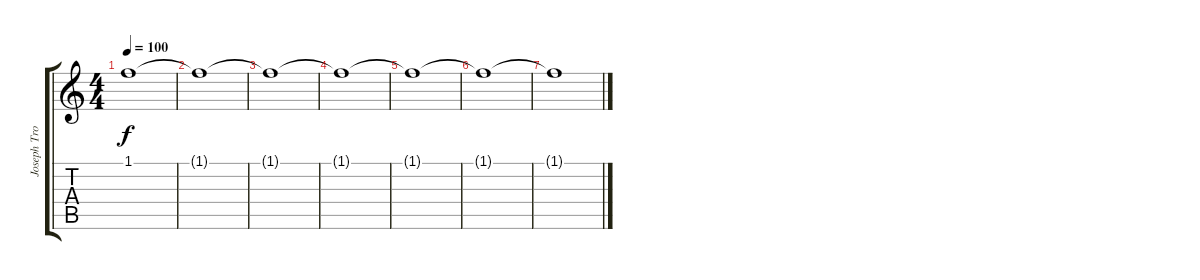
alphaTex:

\track ("Joseph Trohman (Solo)" "Joseph Tro") {instrument overdrivenguitar}
\staff {score tabs}
\tuning (E4 B3 G3 D3 A2 D2) {hide}
\ts (4 4)
\tempo 100
\clef g2
\ks c
1.1.1{dy f} |
1.1{t}.1 |
1.1{t}.1 |
1.1{t}.1 |
1.1{t}.1 |
1.1{t}.1 |
1.1{t}.1
